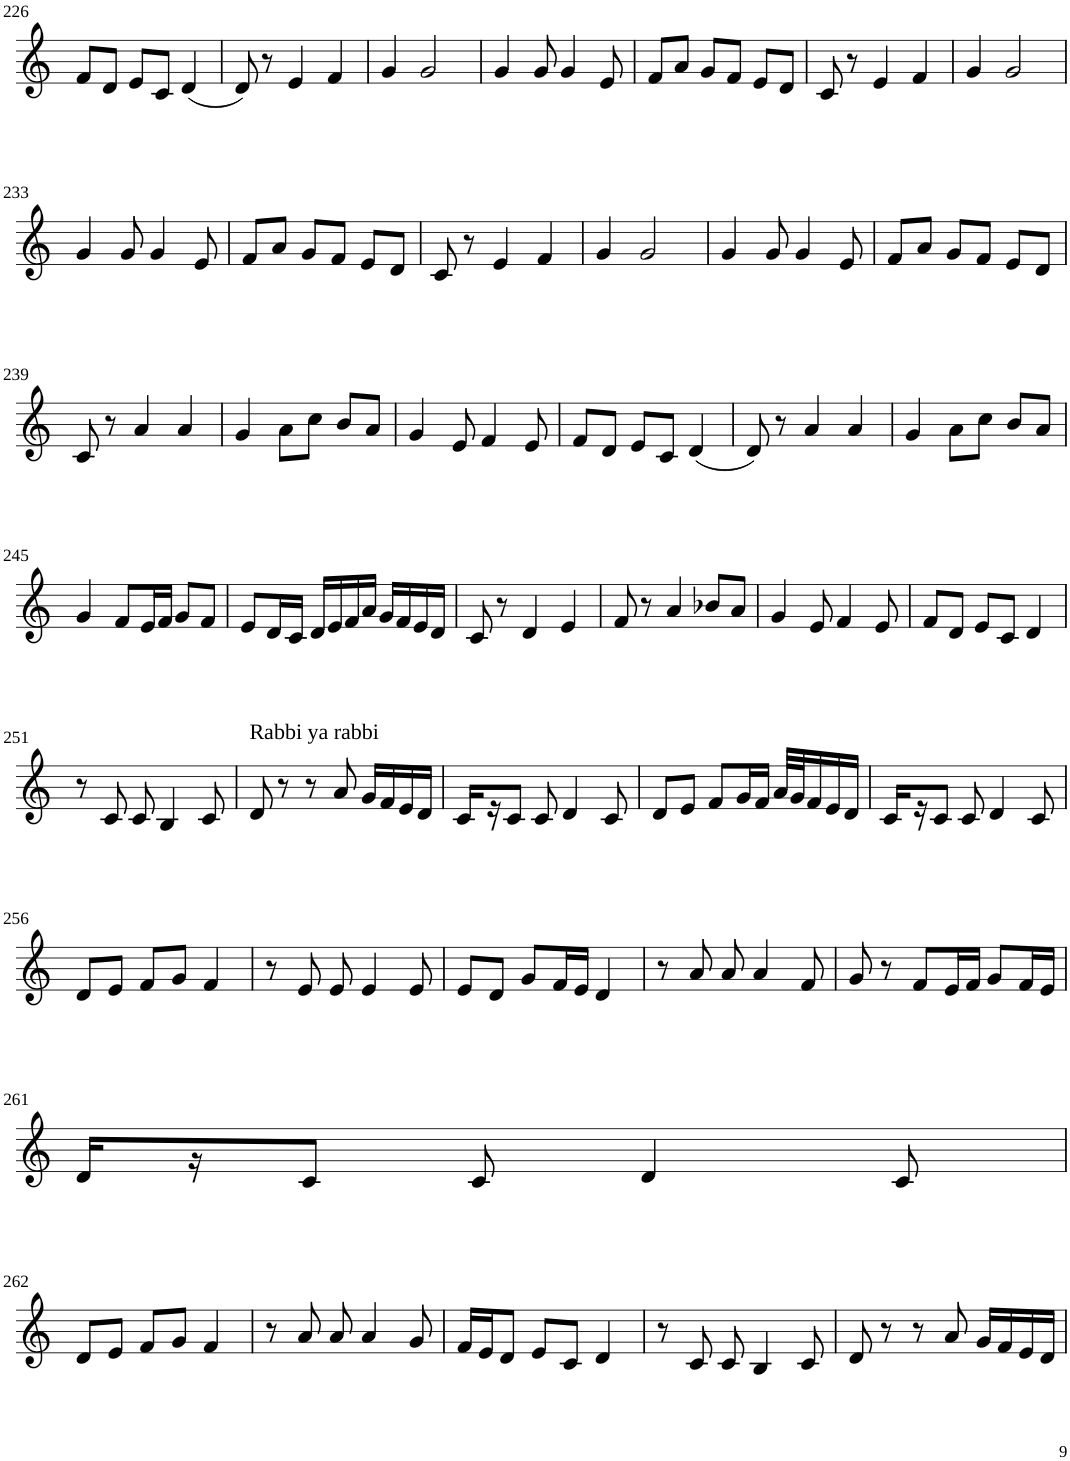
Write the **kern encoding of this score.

**kern
*part1
*staff1
*I"Violin
!!LO:PB:g=z
*clefG2
*k[]
*M3/4
=226
8f/L
8d/J
8e/L
8c/J
(4d/
=227
8d/)
8r
4e/
4f/
=228
4g/
2g/
=229
4g/
8g/
4g/
8e/
=230
8f/L
8a/J
8g/L
8f/J
8e/L
8d/J
=231
8c/
8r
4e/
4f/
=232
4g/
2g/
!!LO:LB:g=z
=233
4g/
8g/
4g/
8e/
=234
8f/L
8a/J
8g/L
8f/J
8e/L
8d/J
=235
8c/
8r
4e/
4f/
=236
4g/
2g/
=237
4g/
8g/
4g/
8e/
=238
8f/L
8a/J
8g/L
8f/J
8e/L
8d/J
!!LO:LB:g=z
=239
8c/
8r
4a/
4a/
=240
4g/
8a\L
8cc\J
8b/L
8a/J
=241
4g/
8e/
4f/
8e/
=242
8f/L
8d/J
8e/L
8c/J
(4d/
=243
8d/)
8r
4a/
4a/
=244
4g/
8a\L
8cc\J
8b/L
8a/J
!!LO:LB:g=z
=245
4g/
8f/L
16e/L
16f/JJ
8g/L
8f/J
=246
8e/L
16d/L
16c/JJ
16d/LL
16e/
16f/
16a/JJ
16g/LL
16f/
16e/
16d/JJ
=247
8c/
8r
4d/
4e/
=248
8f/
8r
4a/
8b-X/L
8a/J
=249
4g/
8e/
4f/
8e/
=250
8f/L
8d/J
8e/L
8c/J
4d/
!!LO:LB:g=z
=251
8r
8c/
8c/
4B/
8c/
=252
!LO:TX:a:t=Rabbi ya rabbi
8d/
8r
8r
8a/
16g/LL
16f/
16e/
16d/JJ
=253
16c/LL
16r
8c/J
8c/
4d/
8c/
=254
8d/L
8e/J
8f/L
16g/L
16f/JJ
32a/LLL
32g/J
16f/
16e/
16d/JJ
=255
16c/LL
16r
8c/J
8c/
4d/
8c/
!!LO:LB:g=z
=256
8d/L
8e/J
8f/L
8g/J
4f/
=257
8r
8e/
8e/
4e/
8e/
=258
8e/L
8d/J
8g/L
16f/L
16e/JJ
4d/
=259
8r
8a/
8a/
4a/
8f/
=260
8g/
8r
8f/L
16e/L
16f/JJ
8g/L
16f/L
16e/JJ
!!LO:LB:g=z
=261
16d/LL
16r
8c/J
8c/
4d/
8c/
!!LO:LB:g=z
=262
8d/L
8e/J
8f/L
8g/J
4f/
=263
8r
8a/
8a/
4a/
8g/
=264
16f/LL
16e/J
8d/J
8e/L
8c/J
4d/
=265
8r
8c/
8c/
4B/
8c/
=266
8d/
8r
8r
8a/
16g/LL
16f/
16e/
16d/JJ
=
*-
